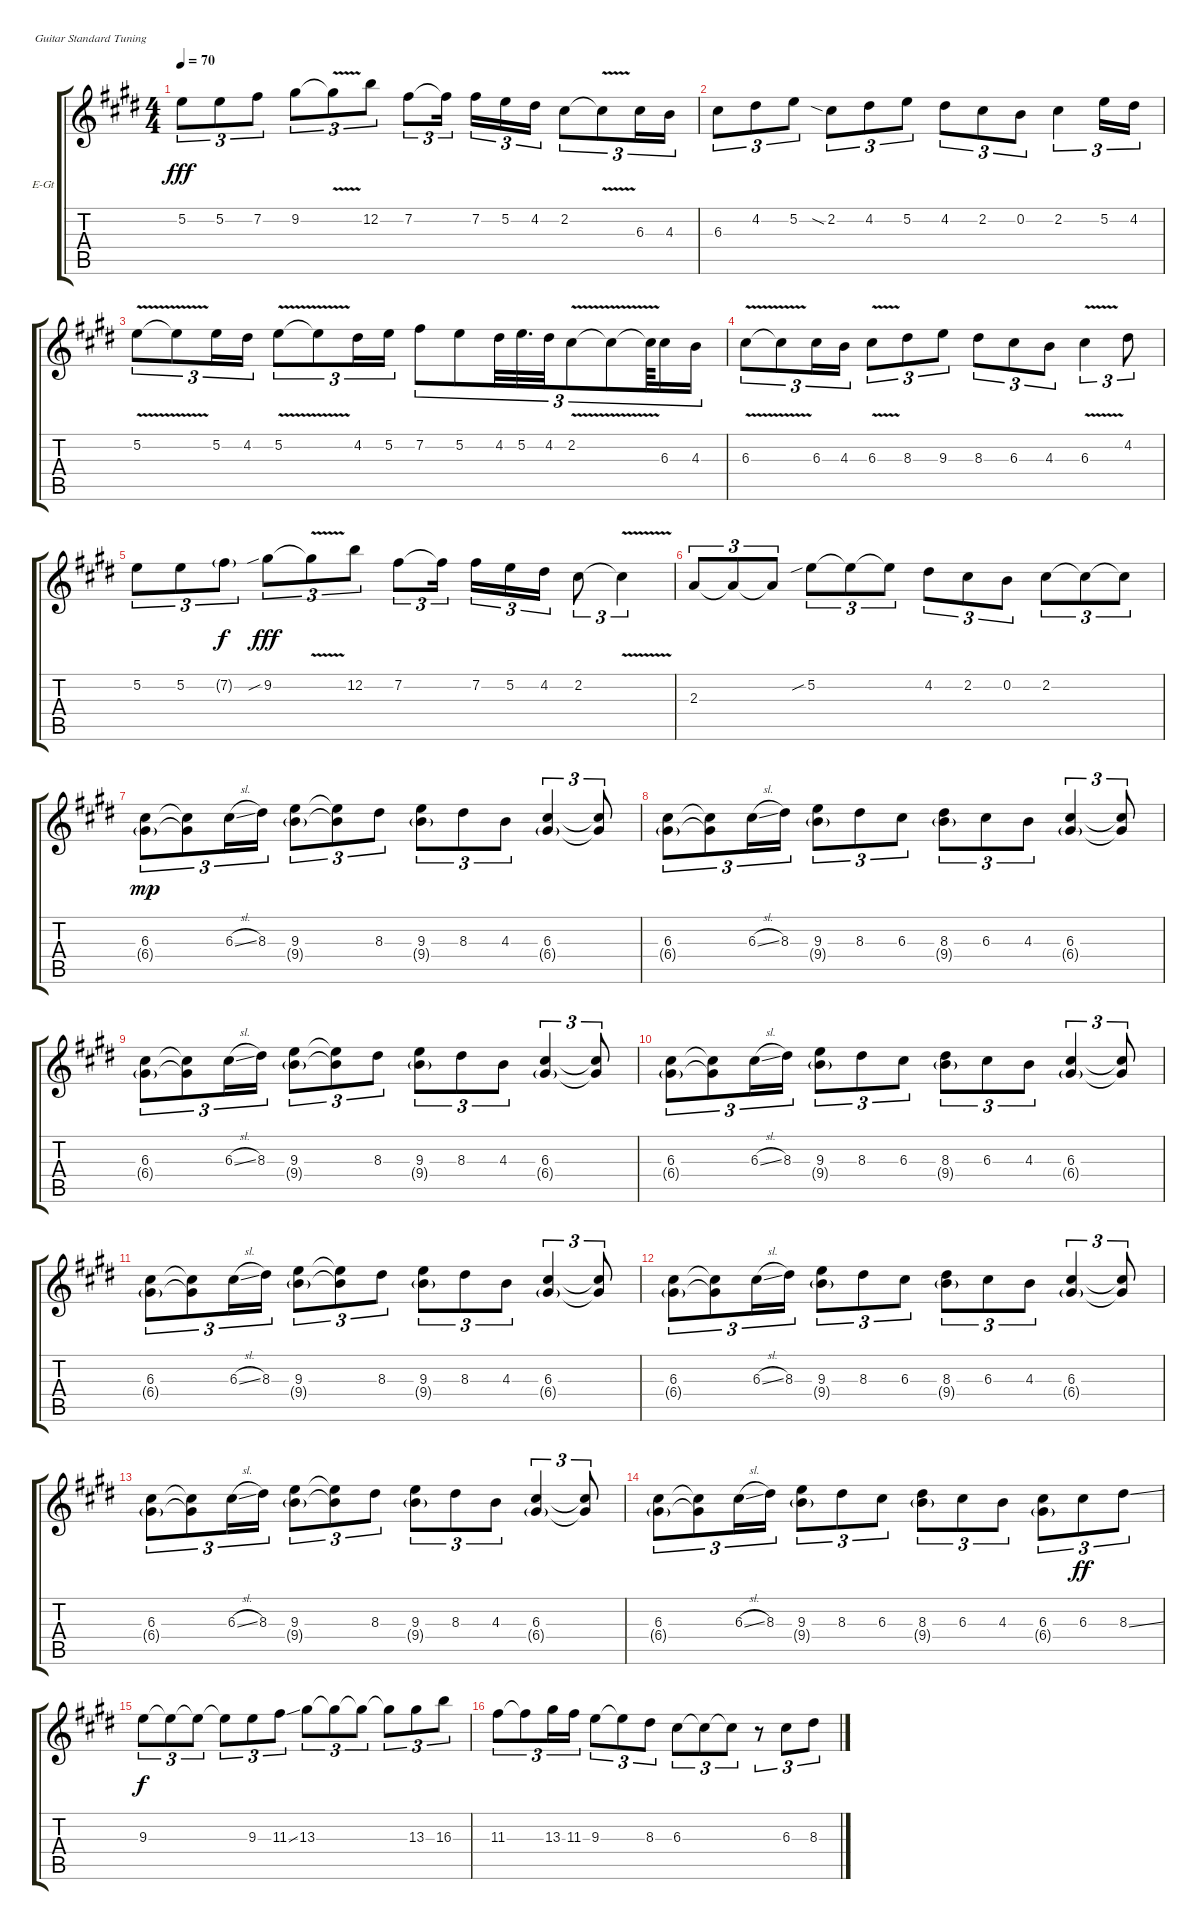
\defaultSystemsLayout 4
\bracketExtendMode groupsimilarinstruments
\firstSystemTrackNameOrientation horizontal
\otherSystemsTrackNameOrientation horizontal
\track ("Solo Electric Guitar" "E-Gt") {instrument overdrivenguitar}
\staff {score tabs}
\tuning (E4 B3 G3 D3 A2 E2)
\ts (4 4)
\tempo 70
\clef g2
\ks c#minor
5.2.8{tu (3 2) dy fff} 5.2.8{tu (3 2)} 7.2.8{tu (3 2)} 9.2.8{tu (3 2)} 9.2{v t}.8{tu (3 2)} 12.2.8{tu (3 2)} 7.2.8{tu (3 2)} 7.2{t}.16{tu (3 2)} 7.2.16{tu (3 2)} 5.2.16{tu (3 2)} 4.2.16{tu (3 2)} 2.2.8{tu (3 2)} 2.2{v t}.8{tu (3 2)} 6.3.16{tu (3 2)} 4.3.16{tu (3 2)} |
6.3.8{tu (3 2)} 4.2.8{tu (3 2)} 5.2.8{tu (3 2)} 2.2{sia}.8{tu (3 2)} 4.2.8{tu (3 2)} 5.2.8{tu (3 2)} 4.2.8{tu (3 2)} 2.2.8{tu (3 2)} 0.2.8{tu (3 2)} 2.2.4{tu (3 2)} 5.2.16{tu (3 2)} 4.2.16{tu (3 2)} |
5.2{v}.8{tu (3 2)} 5.2{v t}.8{tu (3 2)} 5.2.16{tu (3 2)} 4.2.16{tu (3 2)} 5.2{v}.8{tu (3 2)} 5.2{v t}.8{tu (3 2)} 4.2.16{tu (3 2)} 5.2.16{tu (3 2)} 7.2.8{tu (3 2)} 5.2.8{tu (3 2)} 4.2.32{tu (3 2)} 5.2.32{d tu (3 2)} 4.2.32{tu (3 2)} 2.2{v}.8{tu (3 2)} 2.2{v t}.8{tu (3 2)} 2.2{v t}.64{tu (3 2)} 6.3.16{tu (3 2)} 4.3.16{tu (3 2)} |
6.3{v}.8{tu (3 2)} 6.3{v t}.8{tu (3 2)} 6.3.16{tu (3 2)} 4.3.16{tu (3 2)} 6.3{v}.8{tu (3 2)} 8.3.8{tu (3 2)} 9.3.8{tu (3 2)} 8.3.8{tu (3 2)} 6.3.8{tu (3 2)} 4.3.8{tu (3 2)} 6.3{v}.4{tu (3 2)} 4.2.8{tu (3 2)} |
5.2.8{tu (3 2)} 5.2.8{tu (3 2)} 7.2{g}.8{tu (3 2) dy f} 9.2{sib}.8{tu (3 2) dy fff} 9.2{v t}.8{tu (3 2)} 12.2.8{tu (3 2)} 7.2.8{tu (3 2)} 7.2{t}.16{tu (3 2)} 7.2.16{tu (3 2)} 5.2.16{tu (3 2)} 4.2.16{tu (3 2)} 2.2.8{tu (3 2)} 2.2{v t}.4{tu (3 2)} |
2.3.8{tu (3 2)} 2.3{t}.8{tu (3 2)} 2.3{t}.8{tu (3 2)} 5.2{sib}.8{tu (3 2)} 5.2{t}.8{tu (3 2)} 5.2{t}.8{tu (3 2)} 4.2.8{tu (3 2)} 2.2.8{tu (3 2)} 0.2.8{tu (3 2)} 2.2.8{tu (3 2)} 2.2{t}.8{tu (3 2)} 2.2{t}.8{tu (3 2)} |
(6.3 6.4{g}).8{tu (3 2) dy mp} (6.3{t} 6.4{t}).8{tu (3 2)} 6.3{sl}.16{tu (3 2)} 8.3.16{tu (3 2)} (9.3 9.4{g}).8{tu (3 2)} (9.3{t} 9.4{t}).8{tu (3 2)} 8.3.8{tu (3 2)} (9.3 9.4{g}).8{tu (3 2)} 8.3.8{tu (3 2)} 4.3.8{tu (3 2)} (6.3 6.4{g}).4{tu (3 2)} (6.3{t} 6.4{t}).8{tu (3 2)} |
(6.3 6.4{g}).8{tu (3 2)} (6.3{t} 6.4{t}).8{tu (3 2)} 6.3{sl}.16{tu (3 2)} 8.3.16{tu (3 2)} (9.3 9.4{g}).8{tu (3 2)} 8.3.8{tu (3 2)} 6.3.8{tu (3 2)} (8.3 9.4{g}).8{tu (3 2)} 6.3.8{tu (3 2)} 4.3.8{tu (3 2)} (6.3 6.4{g}).4{tu (3 2)} (6.3{t} 6.4{t}).8{tu (3 2)} |
(6.3 6.4{g}).8{tu (3 2)} (6.3{t} 6.4{t}).8{tu (3 2)} 6.3{sl}.16{tu (3 2)} 8.3.16{tu (3 2)} (9.3 9.4{g}).8{tu (3 2)} (9.3{t} 9.4{t}).8{tu (3 2)} 8.3.8{tu (3 2)} (9.3 9.4{g}).8{tu (3 2)} 8.3.8{tu (3 2)} 4.3.8{tu (3 2)} (6.3 6.4{g}).4{tu (3 2)} (6.3{t} 6.4{t}).8{tu (3 2)} |
(6.3 6.4{g}).8{tu (3 2)} (6.3{t} 6.4{t}).8{tu (3 2)} 6.3{sl}.16{tu (3 2)} 8.3.16{tu (3 2)} (9.3 9.4{g}).8{tu (3 2)} 8.3.8{tu (3 2)} 6.3.8{tu (3 2)} (8.3 9.4{g}).8{tu (3 2)} 6.3.8{tu (3 2)} 4.3.8{tu (3 2)} (6.3 6.4{g}).4{tu (3 2)} (6.3{t} 6.4{t}).8{tu (3 2)} |
(6.3 6.4{g}).8{tu (3 2)} (6.3{t} 6.4{t}).8{tu (3 2)} 6.3{sl}.16{tu (3 2)} 8.3.16{tu (3 2)} (9.3 9.4{g}).8{tu (3 2)} (9.3{t} 9.4{t}).8{tu (3 2)} 8.3.8{tu (3 2)} (9.3 9.4{g}).8{tu (3 2)} 8.3.8{tu (3 2)} 4.3.8{tu (3 2)} (6.3 6.4{g}).4{tu (3 2)} (6.3{t} 6.4{t}).8{tu (3 2)} |
(6.3 6.4{g}).8{tu (3 2)} (6.3{t} 6.4{t}).8{tu (3 2)} 6.3{sl}.16{tu (3 2)} 8.3.16{tu (3 2)} (9.3 9.4{g}).8{tu (3 2)} 8.3.8{tu (3 2)} 6.3.8{tu (3 2)} (8.3 9.4{g}).8{tu (3 2)} 6.3.8{tu (3 2)} 4.3.8{tu (3 2)} (6.3 6.4{g}).4{tu (3 2)} (6.3{t} 6.4{t}).8{tu (3 2)} |
(6.3 6.4{g}).8{tu (3 2)} (6.3{t} 6.4{t}).8{tu (3 2)} 6.3{sl}.16{tu (3 2)} 8.3.16{tu (3 2)} (9.3 9.4{g}).8{tu (3 2)} (9.3{t} 9.4{t}).8{tu (3 2)} 8.3.8{tu (3 2)} (9.3 9.4{g}).8{tu (3 2)} 8.3.8{tu (3 2)} 4.3.8{tu (3 2)} (6.3 6.4{g}).4{tu (3 2)} (6.3{t} 6.4{t}).8{tu (3 2)} |
(6.3 6.4{g}).8{tu (3 2)} (6.3{t} 6.4{t}).8{tu (3 2)} 6.3{sl}.16{tu (3 2)} 8.3.16{tu (3 2)} (9.3 9.4{g}).8{tu (3 2)} 8.3.8{tu (3 2)} 6.3.8{tu (3 2)} (8.3 9.4{g}).8{tu (3 2)} 6.3.8{tu (3 2)} 4.3.8{tu (3 2)} (6.3 6.4{g}).8{tu (3 2)} 6.3.8{tu (3 2) dy ff} 8.3{ss}.8{tu (3 2)} |
9.3.8{tu (3 2) dy f} 9.3{t}.8{tu (3 2)} 9.3{t}.8{tu (3 2)} 9.3{t}.8{tu (3 2)} 9.3.8{tu (3 2)} 11.3{ss}.8{tu (3 2)} 13.3.8{tu (3 2)} 13.3{t}.8{tu (3 2)} 13.3{t}.8{tu (3 2)} 13.3{t}.8{tu (3 2)} 13.3.8{tu (3 2)} 16.3.8{tu (3 2)} |
11.3.8{tu (3 2)} 11.3{t}.8{tu (3 2)} 13.3.16{tu (3 2)} 11.3.16{tu (3 2)} 9.3.8{tu (3 2)} 9.3{t}.8{tu (3 2)} 8.3.8{tu (3 2)} 6.3.8{tu (3 2)} 6.3{t}.8{tu (3 2)} 6.3{t}.8{tu (3 2)} r.8{tu (3 2)} 6.3.8{tu (3 2)} 8.3{ss}.8{tu (3 2)}
